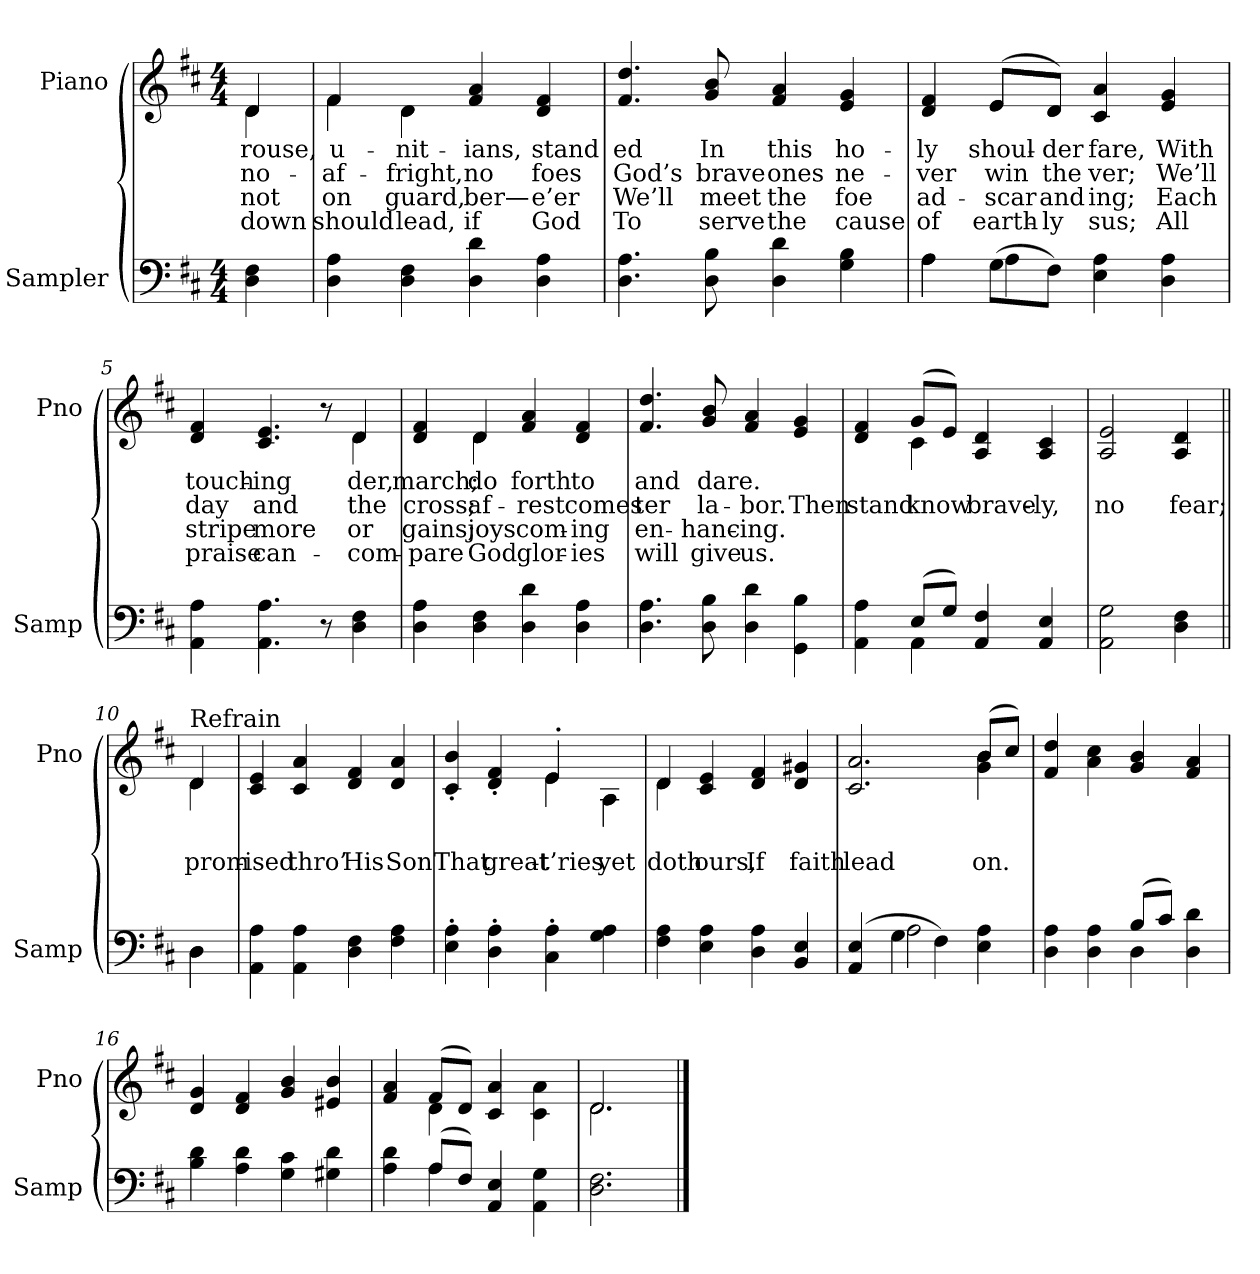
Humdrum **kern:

**kern	**kern	**text	**text	**text	**text
*part2	*part1	*part1	*part1	*part1	*part1
*staff2	*staff1	*staff1	*staff1	*staff1	*staff1
*I"Sampler	*I"Piano	*	*	*	*
*I'Samp	*I'Pno	*	*	*	*
*clefF4	*clefG2	*	*	*	*
*k[f#c#]	*k[f#c#]	*	*	*	*
*D:	*D:	*	*	*	*
*M4/4	*M4/4	*	*	*	*
=1	=1	=1	=1	=1	=1
*	*^	*	*	*	*
4D 4F#	4d/	4d	-rouse,	no-	not	down
=2	=2	=2	=2	=2	=2	=2
4D 4A	4f#/	4f#	u-	af-	on	should
4D 4F#	4d\	4d	-nit-	-fright,	guard,	lead,
4D 4d	4f# 4a	2ryy	-ians,	no	-ber—	if
4D 4A	4d 4f#	.	stand	foes	e’er	God
*	*v	*v	*	*	*	*
=3	=3	=3	=3	=3	=3
4.D 4.A	4.f# 4.dd	-ed	God’s	We’ll	To
8D 8B	8g 8b	In	brave	meet	serve
4D 4d	4f# 4a	this	ones	the	the
4G 4B	4e 4g	ho-	ne-	foe	cause
=4	=4	=4	=4	=4	=4
*^	*^	*	*	*	*
4A\	4A	4d 4f#	4ryy	-ly	-ver	ad-	of
(8G\L	4A	(8e/L	8e/L	shoul-	win	scar	earth-
8F#\J)	.	8d/J)	8d/J	-der	the	and	-ly
4E 4A	2ryy	4c# 4a	2ryy	-fare,	-ver;	-ing;	-sus;
4D 4A	.	4e 4g	.	With	We’ll	Each	All
*v	*v	*	*	*	*	*	*
=5	=5	=5	=5	=5	=5	=5
4AA 4A	4d 4f#	2.ryy	touch-	day	stripe	praise
4.AA 4.A	4.c# 4.e	.	-ing	and	more	can-
8r	8r	.	.	.	.	.
4D 4F#	4d/	4d	-der,	the	-or	com-
=6	=6	=6	=6	=6	=6	=6
4D 4A	4d 4f#	4ryy	march;	cross;	gains;	-pare
4D 4F#	4d/	4d	do	af-	joys	God
4D 4d	4f# 4a	2ryy	forth	rest	com-	glor-
4D 4A	4d 4f#	.	to	comes	-ing	-ies
*	*v	*v	*	*	*	*
=7	=7	=7	=7	=7	=7
4.D 4.A	4.f# 4.dd	and	-ter	en-	will
8D 8B	8g 8b	dare.	la-	-hanc-	give
4D 4d	4f# 4a	.	-bor.	-ing.	us.
4GG 4B	4e 4g	.	Then	.	.
=8	=8	=8	=8	=8	=8
*^	*^	*	*	*	*
4AA 4A	4ryy	4d 4f#	4ryy	.	stand	.	.
(8E/L	4AA	(8g/L	4c#	.	know	.	.
8G/J)	.	8e/J)	.	.	.	.	.
4AA 4F#	2ryy	4A 4d	2ryy	.	brave-	.	.
4AA 4E	.	4A 4c#	.	.	-ly,	.	.
*v	*v	*	*	*	*	*	*
*	*v	*v	*	*	*	*
=9	=9	=9	=9	=9	=9
2AA 2G	2A 2e	.	no	.	.
4D 4F#	4A 4d	.	fear;	.	.
=10||	=10||	=10||	=10||	=10||	=10||
*^	*^	*	*	*	*
!	!	!LO:TX:t=Refrain	!	!	!	!	!
4D\	4D	4d/	4d	.	prom-	.	.
*v	*v	*	*	*	*	*	*
*	*v	*v	*	*	*	*
=11	=11	=11	=11	=11	=11
4AA 4A	4c# 4e	.	-ised	.	.
4AA 4A	4c# 4a	.	thro’	.	.
4D 4F#	4d 4f#	.	His	.	.
4F# 4A	4d 4a	.	Son	.	.
=12	=12	=12	=12	=12	=12
*	*^	*	*	*	*
4E' 4A'	4c#' 4b'	2ryy	.	That	.	.
4D' 4A'	4d' 4f#'	.	.	great-	.	.
4C#' 4A'	4e'/	4e	.	-t’ries	.	.
4G 4A	4A\	4A	.	yet	.	.
=13	=13	=13	=13	=13	=13	=13
4F# 4A	4d/	4d	.	doth	.	.
4E 4A	4c# 4e	2.ryy	.	ours,	.	.
4D 4A	4d 4f#	.	.	If	.	.
4BB 4E	4d 4g#X	.	.	faith	.	.
=14	=14	=14	=14	=14	=14	=14
*^	*	*	*	*	*	*
(4AA 4E	4ryy	2.c# 2.a	2.ryy	.	lead	.	.
4G\	2A	.	.	.	.	.	.
4F#\)	.	.	.	.	.	.	.
4E 4A	4ryy	(8b/L	4g 4b	.	on.	.	.
.	.	8cc#/J)	.	.	.	.	.
*	*	*v	*v	*	*	*	*
=15	=15	=15	=15	=15	=15	=15
4D 4A	2ryy	4f# 4dd	.	.	.	.
4D 4A	.	4a 4cc#	.	.	.	.
(8B/L	4D	4g 4b	.	.	.	.
8c#/J)	.	.	.	.	.	.
4D 4d	4ryy	4f# 4a	.	.	.	.
*v	*v	*	*	*	*	*
=16	=16	=16	=16	=16	=16
4B 4d	4d 4g	.	.	.	.
4A 4d	4d 4f#	.	.	.	.
4G 4c#	4g 4b	.	.	.	.
4G#X 4d	4e#X 4b	.	.	.	.
=17	=17	=17	=17	=17	=17
*^	*^	*	*	*	*
4A 4d	4ryy	4f# 4a	4ryy	.	.	.	.
(8A/L	4A	(8f#/L	4d	.	.	.	.
8F#/J)	.	8d/J)	.	.	.	.	.
4AA 4E	2ryy	4c# 4a	2ryy	.	.	.	.
4AA 4G	.	4c#\ 4a\	.	.	.	.	.
*v	*v	*	*	*	*	*	*
=18	=18	=18	=18	=18	=18	=18
2.D 2.F#	2.d/	2.d	.	.	.	.
*	*v	*v	*	*	*	*
==	==	==	==	==	==
*-	*-	*-	*-	*-	*-
